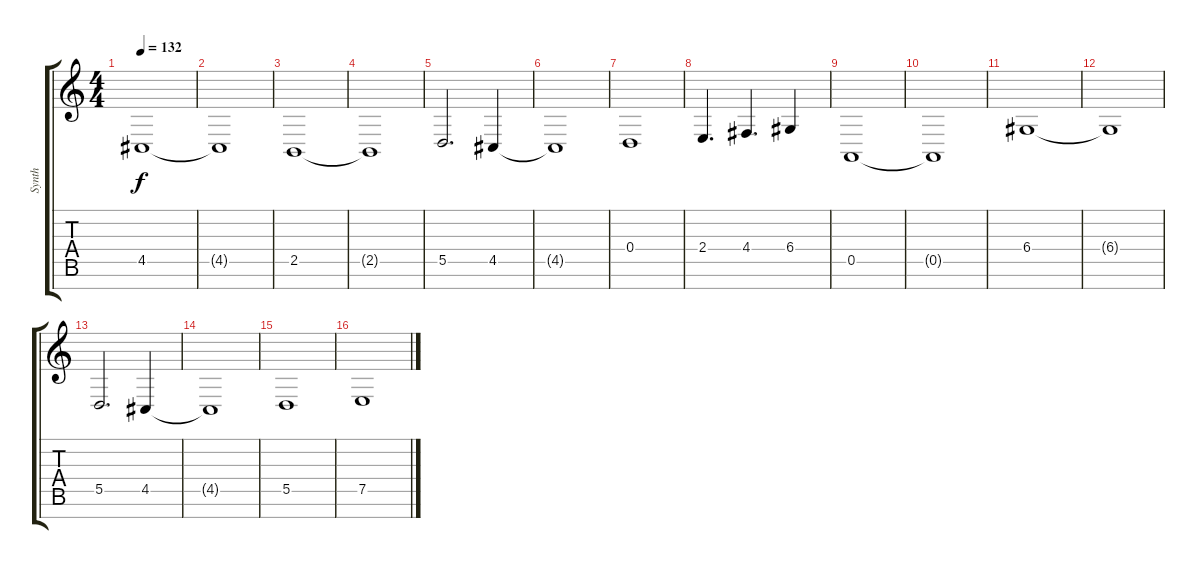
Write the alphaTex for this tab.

\track ("Synth" "Synth") {instrument synthstrings1}
\staff {score tabs}
\tuning (E4 B3 G3 D3 A2 E2 B1) {hide}
\ts (4 4)
\tempo 132
\clef g2
\ks c
4.5.1{dy f} |
4.5{t}.1 |
2.5.1 |
2.5{t}.1 |
5.5.2{d} 4.5.4 |
4.5{t}.1 |
0.4.1 |
2.4.4{d} 4.4.4{d} 6.4.4 |
0.5.1 |
0.5{t}.1 |
6.4.1 |
6.4{t}.1 |
5.5.2{d} 4.5.4 |
4.5{t}.1 |
5.5.1 |
7.5.1
